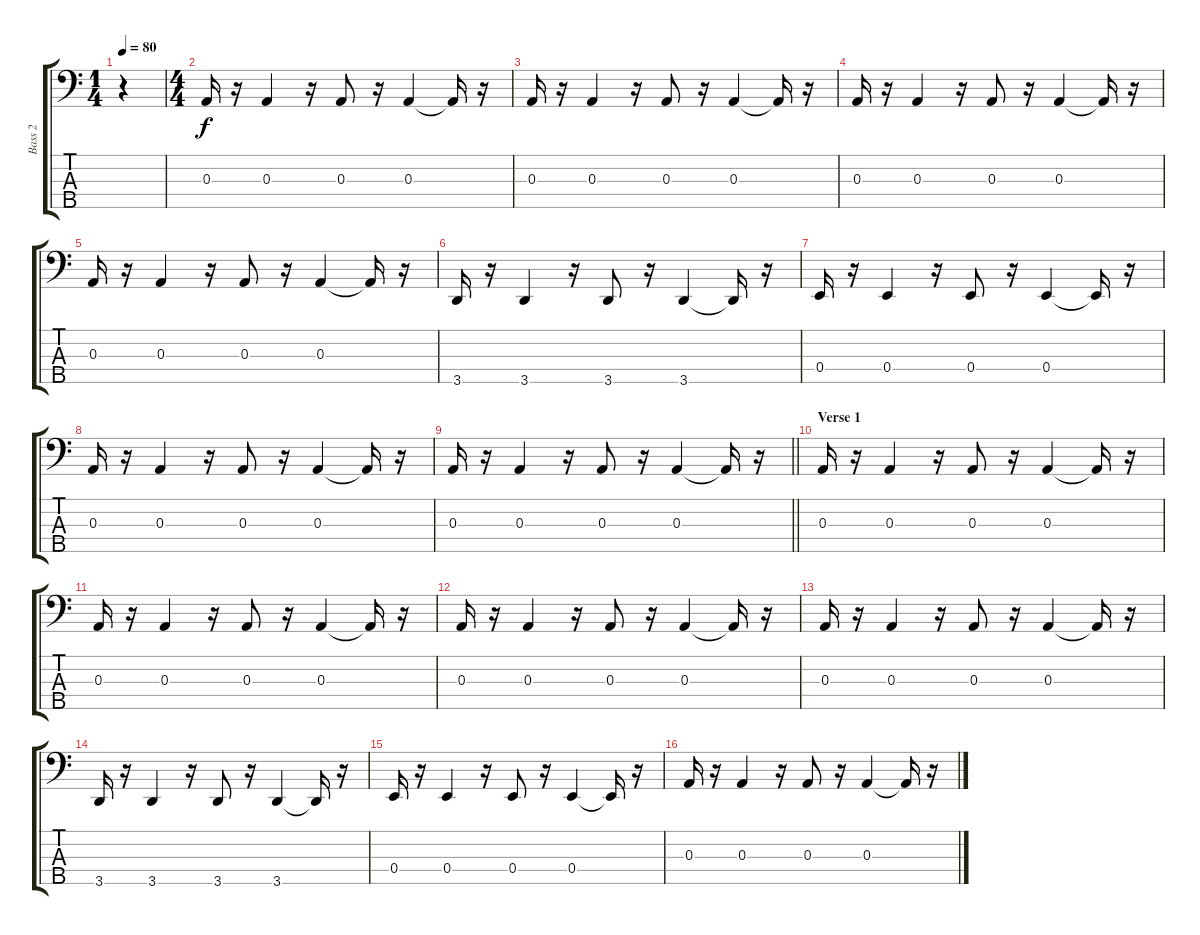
\track ("Bass 2" "Bass 2") {instrument fretlessbass}
\staff {score tabs}
\tuning (G2 D2 A1 E1 B0) {hide}
\ts (1 4)
\tempo 80
\clef f4
\ks c
r.4{dy f instrument fretlessbass} |
\ts (4 4)
0.3.16 r.16 0.3.4 r.16 0.3.8 r.16 0.3.4 0.3{t}.16 r.16 |
0.3.16 r.16 0.3.4 r.16 0.3.8 r.16 0.3.4 0.3{t}.16 r.16 |
0.3.16 r.16 0.3.4 r.16 0.3.8 r.16 0.3.4 0.3{t}.16 r.16 |
0.3.16 r.16 0.3.4 r.16 0.3.8 r.16 0.3.4 0.3{t}.16 r.16 |
3.5.16 r.16 3.5.4 r.16 3.5.8 r.16 3.5.4 3.5{t}.16 r.16 |
0.4.16 r.16 0.4.4 r.16 0.4.8 r.16 0.4.4 0.4{t}.16 r.16 |
0.3.16 r.16 0.3.4 r.16 0.3.8 r.16 0.3.4 0.3{t}.16 r.16 |
\barLineRight lightlight
0.3.16 r.16 0.3.4 r.16 0.3.8 r.16 0.3.4 0.3{t}.16 r.16 |
\section ("" "Verse 1")
0.3.16 r.16 0.3.4 r.16 0.3.8 r.16 0.3.4 0.3{t}.16 r.16 |
0.3.16 r.16 0.3.4 r.16 0.3.8 r.16 0.3.4 0.3{t}.16 r.16 |
0.3.16 r.16 0.3.4 r.16 0.3.8 r.16 0.3.4 0.3{t}.16 r.16 |
0.3.16 r.16 0.3.4 r.16 0.3.8 r.16 0.3.4 0.3{t}.16 r.16 |
3.5.16 r.16 3.5.4 r.16 3.5.8 r.16 3.5.4 3.5{t}.16 r.16 |
0.4.16 r.16 0.4.4 r.16 0.4.8 r.16 0.4.4 0.4{t}.16 r.16 |
0.3.16 r.16 0.3.4 r.16 0.3.8 r.16 0.3.4 0.3{t}.16 r.16
